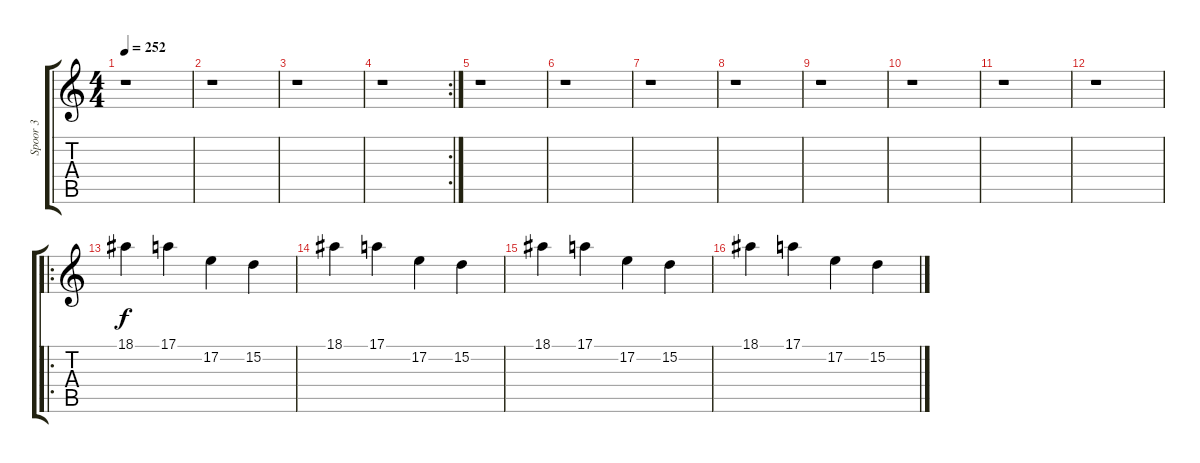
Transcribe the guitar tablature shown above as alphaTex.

\track ("Spoor 3" "Spoor 3") {instrument pizzicatostrings}
\staff {score tabs}
\tuning (E4 B3 G3 D3 A2 E2) {hide}
\ts (4 4)
\tempo 252
\clef g2
\ks c
r.1{dy f} |
r.1 |
r.1 |
\rc 2
r.1 |
r.1 |
r.1 |
r.1 |
r.1 |
r.1 |
r.1 |
r.1 |
r.1 |
\ro
18.1.4 17.1.4 17.2.4 15.2.4 |
18.1.4 17.1.4 17.2.4 15.2.4 |
18.1.4 17.1.4 17.2.4 15.2.4 |
18.1.4 17.1.4 17.2.4 15.2.4
